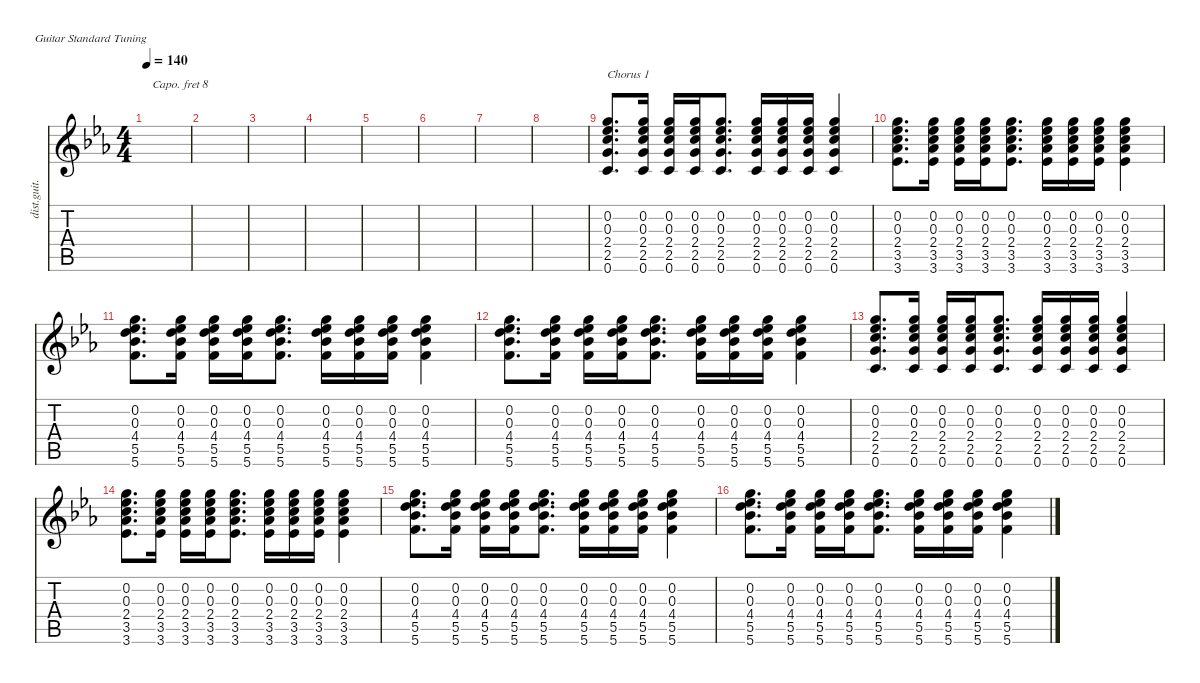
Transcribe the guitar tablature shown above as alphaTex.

\defaultSystemsLayout 4
\hideDynamics
\bracketExtendMode nobrackets
\otherSystemsTrackNameOrientation horizontal
\track ("Distortion Guitar" "dist.guit.") {instrument distortionguitar}
\staff {score tabs}
\capo 8
\tuning (E4 B3 G3 D3 A2 E2)
\ts (4 4)
\tempo 140
\clef g2
\ks cminor
|
|
|
|
|
|
|
|
(0.6{acc forcenatural} 2.5{acc forcenatural} 2.4{acc forcenatural} 0.3{acc b} 0.2{acc forcenatural}).8{d txt "Chorus 1" beam Up} (0.6{acc forcenatural} 2.5{acc forcenatural} 2.4{acc forcenatural} 0.3{acc b} 0.2{acc forcenatural}).16{beam Up} (0.6{acc forcenatural} 2.5{acc forcenatural} 2.4{acc forcenatural} 0.3{acc b} 0.2{acc forcenatural}).16{beam Up} (0.6{acc forcenatural} 2.5{acc forcenatural} 2.4{acc forcenatural} 0.3{acc b} 0.2{acc forcenatural}).16{beam Up} (0.6{acc forcenatural} 2.5{acc forcenatural} 2.4{acc forcenatural} 0.3{acc b} 0.2{acc forcenatural}).8{d beam Up} (0.6{acc forcenatural} 2.5{acc forcenatural} 2.4{acc forcenatural} 0.3{acc b} 0.2{acc forcenatural}).16{beam Up} (0.6{acc forcenatural} 2.5{acc forcenatural} 2.4{acc forcenatural} 0.3{acc b} 0.2{acc forcenatural}).16{beam Up} (0.6{acc forcenatural} 2.5{acc forcenatural} 2.4{acc forcenatural} 0.3{acc b} 0.2{acc forcenatural}).16{beam Up} (0.6{acc forcenatural} 2.5{acc forcenatural} 2.4{acc forcenatural} 0.3{acc b} 0.2{acc forcenatural}).4{beam Up} |
(3.6{acc b} 3.5{acc b} 2.4{acc forcenatural} 0.3{acc b} 0.2{acc forcenatural}).8{d beam Down} (3.6{acc b} 3.5{acc b} 2.4{acc forcenatural} 0.3{acc b} 0.2{acc forcenatural}).16{beam Down} (3.6{acc b} 3.5{acc b} 2.4{acc forcenatural} 0.3{acc b} 0.2{acc forcenatural}).16{beam Down} (3.6{acc b} 3.5{acc b} 2.4{acc forcenatural} 0.3{acc b} 0.2{acc forcenatural}).16{beam Down} (3.6{acc b} 3.5{acc b} 2.4{acc forcenatural} 0.3{acc b} 0.2{acc forcenatural}).8{d beam Down} (3.6{acc b} 3.5{acc b} 2.4{acc forcenatural} 0.3{acc b} 0.2{acc forcenatural}).16{beam Down} (3.6{acc b} 3.5{acc b} 2.4{acc forcenatural} 0.3{acc b} 0.2{acc forcenatural}).16{beam Down} (3.6{acc b} 3.5{acc b} 2.4{acc forcenatural} 0.3{acc b} 0.2{acc forcenatural}).16{beam Down} (3.6{acc b} 3.5{acc b} 2.4{acc forcenatural} 0.3{acc b} 0.2{acc forcenatural}).4{beam Down} |
(5.6{acc forcenatural} 5.5{acc b} 4.4{acc forcenatural} 0.3{acc b} 0.2{acc forcenatural}).8{d beam Down} (5.6{acc forcenatural} 5.5{acc b} 4.4{acc forcenatural} 0.3{acc b} 0.2{acc forcenatural}).16{beam Down} (5.6{acc forcenatural} 5.5{acc b} 4.4{acc forcenatural} 0.3{acc b} 0.2{acc forcenatural}).16{beam Down} (5.6{acc forcenatural} 5.5{acc b} 4.4{acc forcenatural} 0.3{acc b} 0.2{acc forcenatural}).16{beam Down} (5.6{acc forcenatural} 5.5{acc b} 4.4{acc forcenatural} 0.3{acc b} 0.2{acc forcenatural}).8{d beam Down} (5.6{acc forcenatural} 5.5{acc b} 4.4{acc forcenatural} 0.3{acc b} 0.2{acc forcenatural}).16{beam Down} (5.6{acc forcenatural} 5.5{acc b} 4.4{acc forcenatural} 0.3{acc b} 0.2{acc forcenatural}).16{beam Down} (5.6{acc forcenatural} 5.5{acc b} 4.4{acc forcenatural} 0.3{acc b} 0.2{acc forcenatural}).16{beam Down} (5.6{acc forcenatural} 5.5{acc b} 4.4{acc forcenatural} 0.3{acc b} 0.2{acc forcenatural}).4{beam Down} |
(5.6{acc forcenatural} 5.5{acc b} 4.4{acc forcenatural} 0.3{acc b} 0.2{acc forcenatural}).8{d beam Down} (5.6{acc forcenatural} 5.5{acc b} 4.4{acc forcenatural} 0.3{acc b} 0.2{acc forcenatural}).16{beam Down} (5.6{acc forcenatural} 5.5{acc b} 4.4{acc forcenatural} 0.3{acc b} 0.2{acc forcenatural}).16{beam Down} (5.6{acc forcenatural} 5.5{acc b} 4.4{acc forcenatural} 0.3{acc b} 0.2{acc forcenatural}).16{beam Down} (5.6{acc forcenatural} 5.5{acc b} 4.4{acc forcenatural} 0.3{acc b} 0.2{acc forcenatural}).8{d beam Down} (5.6{acc forcenatural} 5.5{acc b} 4.4{acc forcenatural} 0.3{acc b} 0.2{acc forcenatural}).16{beam Down} (5.6{acc forcenatural} 5.5{acc b} 4.4{acc forcenatural} 0.3{acc b} 0.2{acc forcenatural}).16{beam Down} (5.6{acc forcenatural} 5.5{acc b} 4.4{acc forcenatural} 0.3{acc b} 0.2{acc forcenatural}).16{beam Down} (5.6{acc forcenatural} 5.5{acc b} 4.4{acc forcenatural} 0.3{acc b} 0.2{acc forcenatural}).4{beam Down} |
(0.6{acc forcenatural} 2.5{acc forcenatural} 2.4{acc forcenatural} 0.3{acc b} 0.2{acc forcenatural}).8{d beam Up} (0.6{acc forcenatural} 2.5{acc forcenatural} 2.4{acc forcenatural} 0.3{acc b} 0.2{acc forcenatural}).16{beam Up} (0.6{acc forcenatural} 2.5{acc forcenatural} 2.4{acc forcenatural} 0.3{acc b} 0.2{acc forcenatural}).16{beam Up} (0.6{acc forcenatural} 2.5{acc forcenatural} 2.4{acc forcenatural} 0.3{acc b} 0.2{acc forcenatural}).16{beam Up} (0.6{acc forcenatural} 2.5{acc forcenatural} 2.4{acc forcenatural} 0.3{acc b} 0.2{acc forcenatural}).8{d beam Up} (0.6{acc forcenatural} 2.5{acc forcenatural} 2.4{acc forcenatural} 0.3{acc b} 0.2{acc forcenatural}).16{beam Up} (0.6{acc forcenatural} 2.5{acc forcenatural} 2.4{acc forcenatural} 0.3{acc b} 0.2{acc forcenatural}).16{beam Up} (0.6{acc forcenatural} 2.5{acc forcenatural} 2.4{acc forcenatural} 0.3{acc b} 0.2{acc forcenatural}).16{beam Up} (0.6{acc forcenatural} 2.5{acc forcenatural} 2.4{acc forcenatural} 0.3{acc b} 0.2{acc forcenatural}).4{beam Up} |
(3.6{acc b} 3.5{acc b} 2.4{acc forcenatural} 0.3{acc b} 0.2{acc forcenatural}).8{d beam Down} (3.6{acc b} 3.5{acc b} 2.4{acc forcenatural} 0.3{acc b} 0.2{acc forcenatural}).16{beam Down} (3.6{acc b} 3.5{acc b} 2.4{acc forcenatural} 0.3{acc b} 0.2{acc forcenatural}).16{beam Down} (3.6{acc b} 3.5{acc b} 2.4{acc forcenatural} 0.3{acc b} 0.2{acc forcenatural}).16{beam Down} (3.6{acc b} 3.5{acc b} 2.4{acc forcenatural} 0.3{acc b} 0.2{acc forcenatural}).8{d beam Down} (3.6{acc b} 3.5{acc b} 2.4{acc forcenatural} 0.3{acc b} 0.2{acc forcenatural}).16{beam Down} (3.6{acc b} 3.5{acc b} 2.4{acc forcenatural} 0.3{acc b} 0.2{acc forcenatural}).16{beam Down} (3.6{acc b} 3.5{acc b} 2.4{acc forcenatural} 0.3{acc b} 0.2{acc forcenatural}).16{beam Down} (3.6{acc b} 3.5{acc b} 2.4{acc forcenatural} 0.3{acc b} 0.2{acc forcenatural}).4{beam Down} |
(5.6{acc forcenatural} 5.5{acc b} 4.4{acc forcenatural} 0.3{acc b} 0.2{acc forcenatural}).8{d beam Down} (5.6{acc forcenatural} 5.5{acc b} 4.4{acc forcenatural} 0.3{acc b} 0.2{acc forcenatural}).16{beam Down} (5.6{acc forcenatural} 5.5{acc b} 4.4{acc forcenatural} 0.3{acc b} 0.2{acc forcenatural}).16{beam Down} (5.6{acc forcenatural} 5.5{acc b} 4.4{acc forcenatural} 0.3{acc b} 0.2{acc forcenatural}).16{beam Down} (5.6{acc forcenatural} 5.5{acc b} 4.4{acc forcenatural} 0.3{acc b} 0.2{acc forcenatural}).8{d beam Down} (5.6{acc forcenatural} 5.5{acc b} 4.4{acc forcenatural} 0.3{acc b} 0.2{acc forcenatural}).16{beam Down} (5.6{acc forcenatural} 5.5{acc b} 4.4{acc forcenatural} 0.3{acc b} 0.2{acc forcenatural}).16{beam Down} (5.6{acc forcenatural} 5.5{acc b} 4.4{acc forcenatural} 0.3{acc b} 0.2{acc forcenatural}).16{beam Down} (5.6{acc forcenatural} 5.5{acc b} 4.4{acc forcenatural} 0.3{acc b} 0.2{acc forcenatural}).4{beam Down} |
(5.6{acc forcenatural} 5.5{acc b} 4.4{acc forcenatural} 0.3{acc b} 0.2{acc forcenatural}).8{d beam Down} (5.6{acc forcenatural} 5.5{acc b} 4.4{acc forcenatural} 0.3{acc b} 0.2{acc forcenatural}).16{beam Down} (5.6{acc forcenatural} 5.5{acc b} 4.4{acc forcenatural} 0.3{acc b} 0.2{acc forcenatural}).16{beam Down} (5.6{acc forcenatural} 5.5{acc b} 4.4{acc forcenatural} 0.3{acc b} 0.2{acc forcenatural}).16{beam Down} (5.6{acc forcenatural} 5.5{acc b} 4.4{acc forcenatural} 0.3{acc b} 0.2{acc forcenatural}).8{d beam Down} (5.6{acc forcenatural} 5.5{acc b} 4.4{acc forcenatural} 0.3{acc b} 0.2{acc forcenatural}).16{beam Down} (5.6{acc forcenatural} 5.5{acc b} 4.4{acc forcenatural} 0.3{acc b} 0.2{acc forcenatural}).16{beam Down} (5.6{acc forcenatural} 5.5{acc b} 4.4{acc forcenatural} 0.3{acc b} 0.2{acc forcenatural}).16{beam Down} (5.6{acc forcenatural} 5.5{acc b} 4.4{acc forcenatural} 0.3{acc b} 0.2{acc forcenatural}).4{beam Down}
